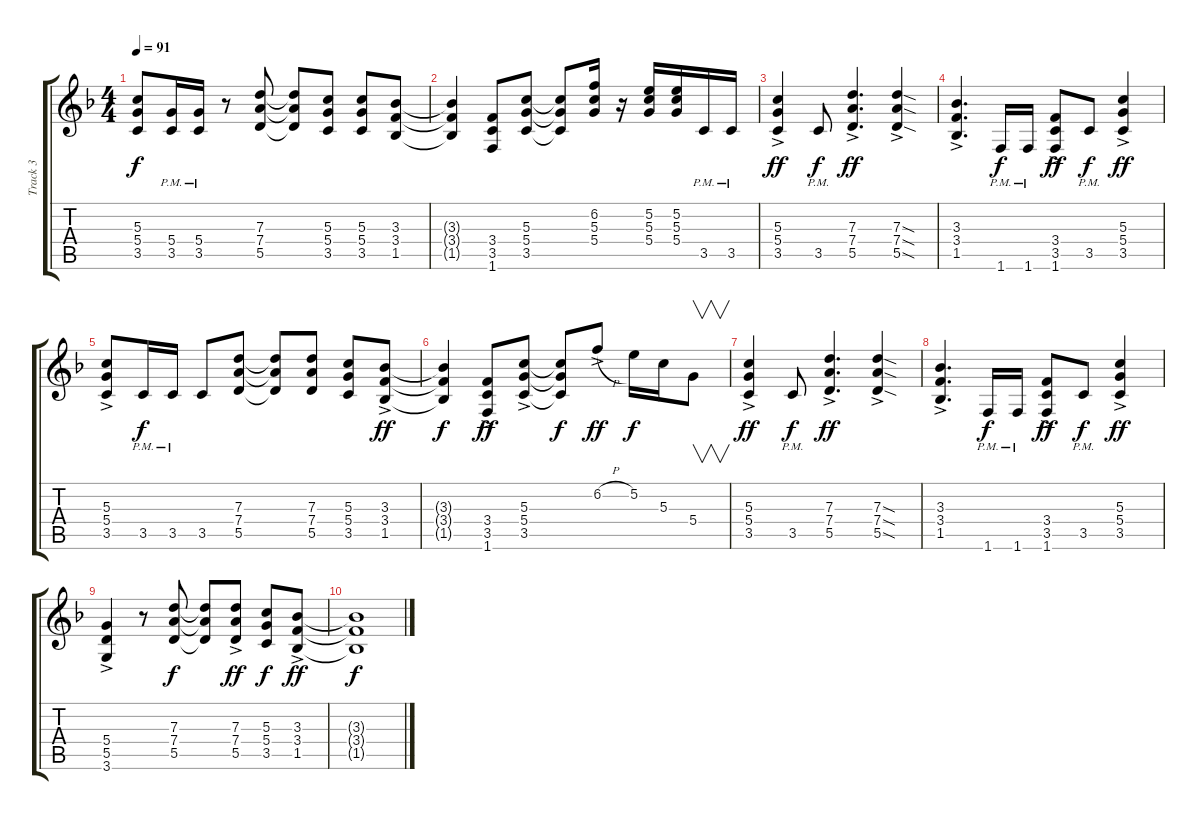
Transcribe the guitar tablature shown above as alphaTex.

\track ("Track 3" "Track 3") {instrument distortionguitar}
\staff {score tabs}
\tuning (E4 B3 G3 D3 A2 E2) {hide}
\ts (4 4)
\tempo 91
\clef g2
\ks f
(5.3 5.4 3.5).8{dy f} (5.4{pm} 3.5{pm}).16 (5.4{pm} 3.5{pm}).16 r.8 (7.3 7.4 5.5).8 (7.3{t} 7.4{t} 5.5{t}).8 (5.3 5.4 3.5).8 (5.3 5.4 3.5).8 (3.3 3.4 1.5).8 |
(3.3{t} 3.4{t} 1.5{t}).4 (3.4 3.5 1.6).8 (5.3 5.4 3.5).8 (5.3{t} 5.4{t} 3.5{t}).8 (6.2 5.3 5.4).16 r.16 (5.2 5.3 5.4).16 (5.2 5.3 5.4).16 3.5{pm}.16 3.5{pm}.16 |
(5.3{ac} 5.4{ac} 3.5{ac}).4{dy ff} 3.5{pm}.8{dy f} (7.3{ac} 7.4{ac} 5.5{ac}).4{d dy ff} (7.3{sod ac} 7.4{sod ac} 5.5{sod ac}).4 |
(3.3{ac} 3.4{ac} 1.5{ac}).4{d} 1.6{pm}.16{dy f} 1.6{pm}.16 (3.4{ac} 3.5{ac} 1.6{ac}).8{dy ff} 3.5{pm}.8{dy f} (5.3{ac} 5.4{ac} 3.5{ac}).4{dy ff} |
(5.3{ac} 5.4{ac} 3.5{ac}).8 3.5{pm}.16{dy f} 3.5{pm}.16 3.5.8 (7.3 7.4 5.5).8 (7.3{t} 7.4{t} 5.5{t}).8 (7.3 7.4 5.5).8 (5.3 5.4 3.5).8 (3.3{ac} 3.4{ac} 1.5{ac}).8{dy ff} |
(3.3{t} 3.4{t} 1.5{t}).4{dy f} (3.4{ac} 3.5{ac} 1.6{ac}).8{dy ff} (5.3{ac} 5.4{ac} 3.5{ac}).8 (5.3{t} 5.4{t} 3.5{t}).8{dy f} 6.2{h ac}.8{dy ff} 5.2.16{dy f} 5.3.16 5.4.8{v} |
(5.3{ac} 5.4{ac} 3.5{ac}).4{dy ff} 3.5{pm}.8{dy f} (7.3{ac} 7.4{ac} 5.5{ac}).4{d dy ff} (7.3{sod ac} 7.4{sod ac} 5.5{sod ac}).4 |
(3.3{ac} 3.4{ac} 1.5{ac}).4{d} 1.6{pm}.16{dy f} 1.6{pm}.16 (3.4{ac} 3.5{ac} 1.6{ac}).8{dy ff} 3.5{pm}.8{dy f} (5.3{ac} 5.4{ac} 3.5{ac}).4{dy ff} |
(5.4{ac} 5.5{ac} 3.6{ac}).4 r.8 (7.3 7.4 5.5).8{dy f} (7.3{t} 7.4{t} 5.5{t}).8 (7.3{ac} 7.4{ac} 5.5{ac}).8{dy ff} (5.3 5.4 3.5).8{dy f} (3.3{ac} 3.4{ac} 1.5{ac}).8{dy ff} |
(3.3{t} 3.4{t} 1.5{t}).1{dy f}
